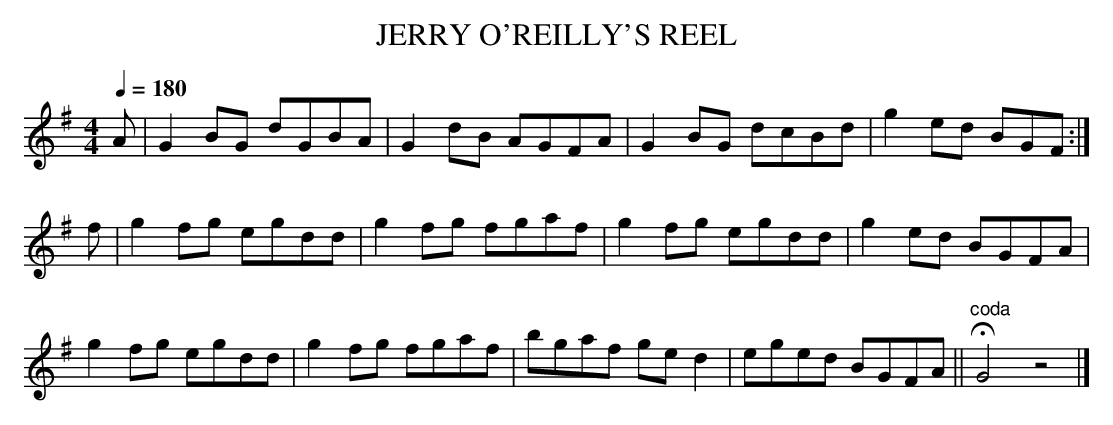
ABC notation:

X:1
T:JERRY O'REILLY'S REEL
M:4/4
L:1/8
Q:1/4=180
K:G
A|G2BG dGBA|G2dB AGFA|G2BG dcBd|g2ed BGF:|
f|g2fg egdd|g2fg fgaf|g2 fg egdd|g2ed BGFA|
g2fg egdd|g2fg fgaf|bgaf ged2|eged BGFA||\
"^coda"HG4z4|]
